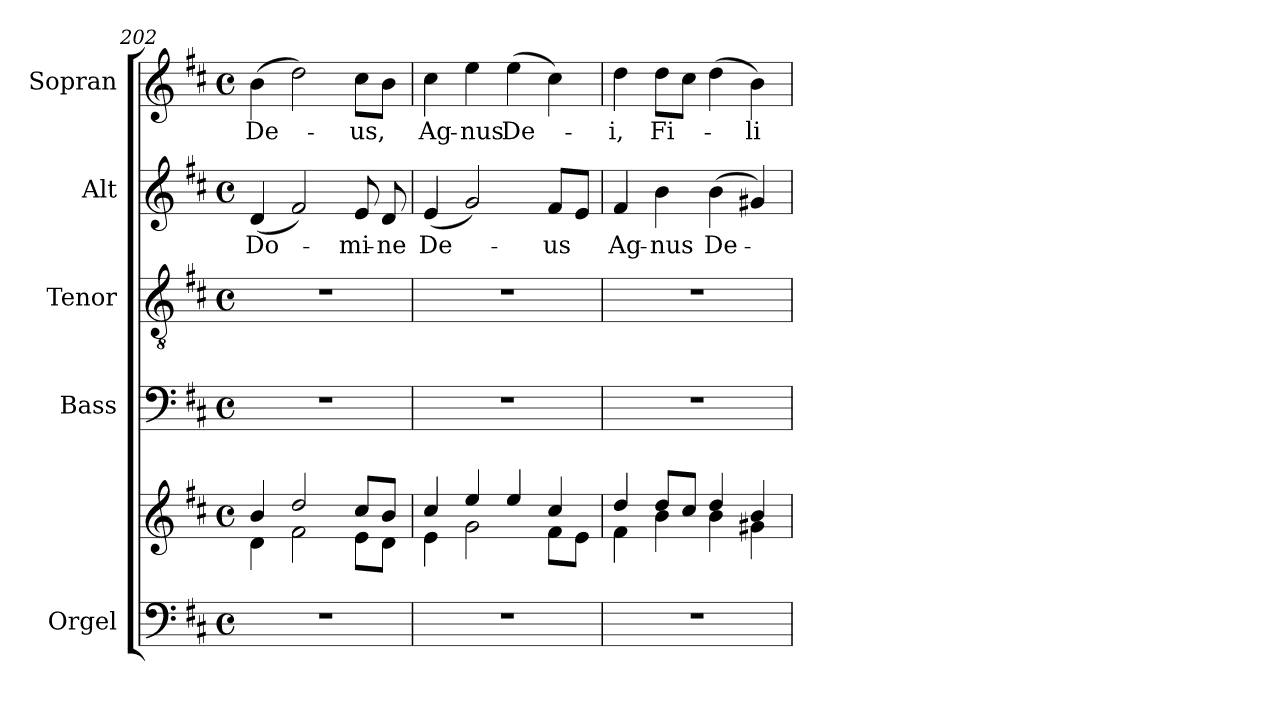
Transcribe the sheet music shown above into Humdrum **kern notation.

**kern	**kern	**kern	**kern	**kern	**text	**kern	**text
*part5	*part5	*part4	*part3	*part2	*part2	*part1	*part1
*staff6	*staff5	*staff4	*staff3	*staff2	*staff2	*staff1	*staff1
*I"Orgel	*	*I"Bass	*I"Tenor	*I"Alt	*	*I"Sopran	*
*I'Org.	*	*I'B.	*I'T.	*I'A.	*	*I'S.	*
*clefF4	*clefG2	*clefF4	*clefGv2	*clefG2	*	*clefG2	*
*k[f#c#]	*k[f#c#]	*k[f#c#]	*k[f#c#]	*k[f#c#]	*	*k[f#c#]	*
*D:	*D:	*D:	*D:	*D:	*	*D:	*
*M4/4	*M4/4	*M4/4	*M4/4	*M4/4	*	*M4/4	*
*met(c)	*met(c)	*met(c)	*met(c)	*met(c)	*	*met(c)	*
=202	=202	=202	=202	=202	=202	=202	=202
*	*^	*	*	*	*	*	*
!	!	!	!	!	!	!LO:LY:b	!	!LO:LY:b
1r	4b/	4d\	1r	1r	(<4d/	Do-	(>4b\	De-
.	2dd/	2f#\	.	.	2f#/)	.	2dd\)	.
!	!	!	!	!	!	!LO:LY:b	!	!LO:LY:b
.	8cc#/L	8e\L	.	.	8e/	-mi-	8cc#\L	-us,
!	!	!	!	!	!	!LO:LY:b	!	!
.	8b/J	8d\J	.	.	8d/	-ne	8b\J	.
=203	=203	=203	=203	=203	=203	=203	=203	=203
!	!	!	!	!	!	!LO:LY:b	!	!LO:LY:b
1r	4cc#/	4e\	1r	1r	(<4e/	De-	4cc#\	Ag-
!	!	!	!	!	!	!	!	!LO:LY:b
.	4ee/	2g\	.	.	2g/)	.	4ee\	-nus
!	!	!	!	!	!	!	!	!LO:LY:b
.	4ee/	.	.	.	.	.	(>4ee\	De-
!	!	!	!	!	!	!LO:LY:b	!	!
.	4cc#/	8f#\L	.	.	8f#/L	-us	4cc#\)	.
.	.	8e\J	.	.	8e/J	.	.	.
!!LO:LB:g=z
=204	=204	=204	=204	=204	=204	=204	=204	=204
!	!	!	!	!	!	!LO:LY:b	!	!LO:LY:b
1r	4dd/	4f#\	1r	1r	4f#/	Ag-	4dd\	-i,
!	!	!	!	!	!	!LO:LY:b	!	!LO:LY:b
.	8dd/L	4b\	.	.	4b\	-nus	8dd\L	Fi-
.	8cc#/J	.	.	.	.	.	8cc#\J	.
!	!	!	!	!	!	!LO:LY:b	!	!
.	4dd/	4b\	.	.	(>4b\	De-	(>4dd\	.
!	!	!	!	!	!	!	!	!LO:LY:b
.	4b/	4g#X\	.	.	4g#X/)	.	4b\)	-li-
*	*v	*v	*	*	*	*	*	*
=	=	=	=	=	=	=	=
*-	*-	*-	*-	*-	*-	*-	*-
